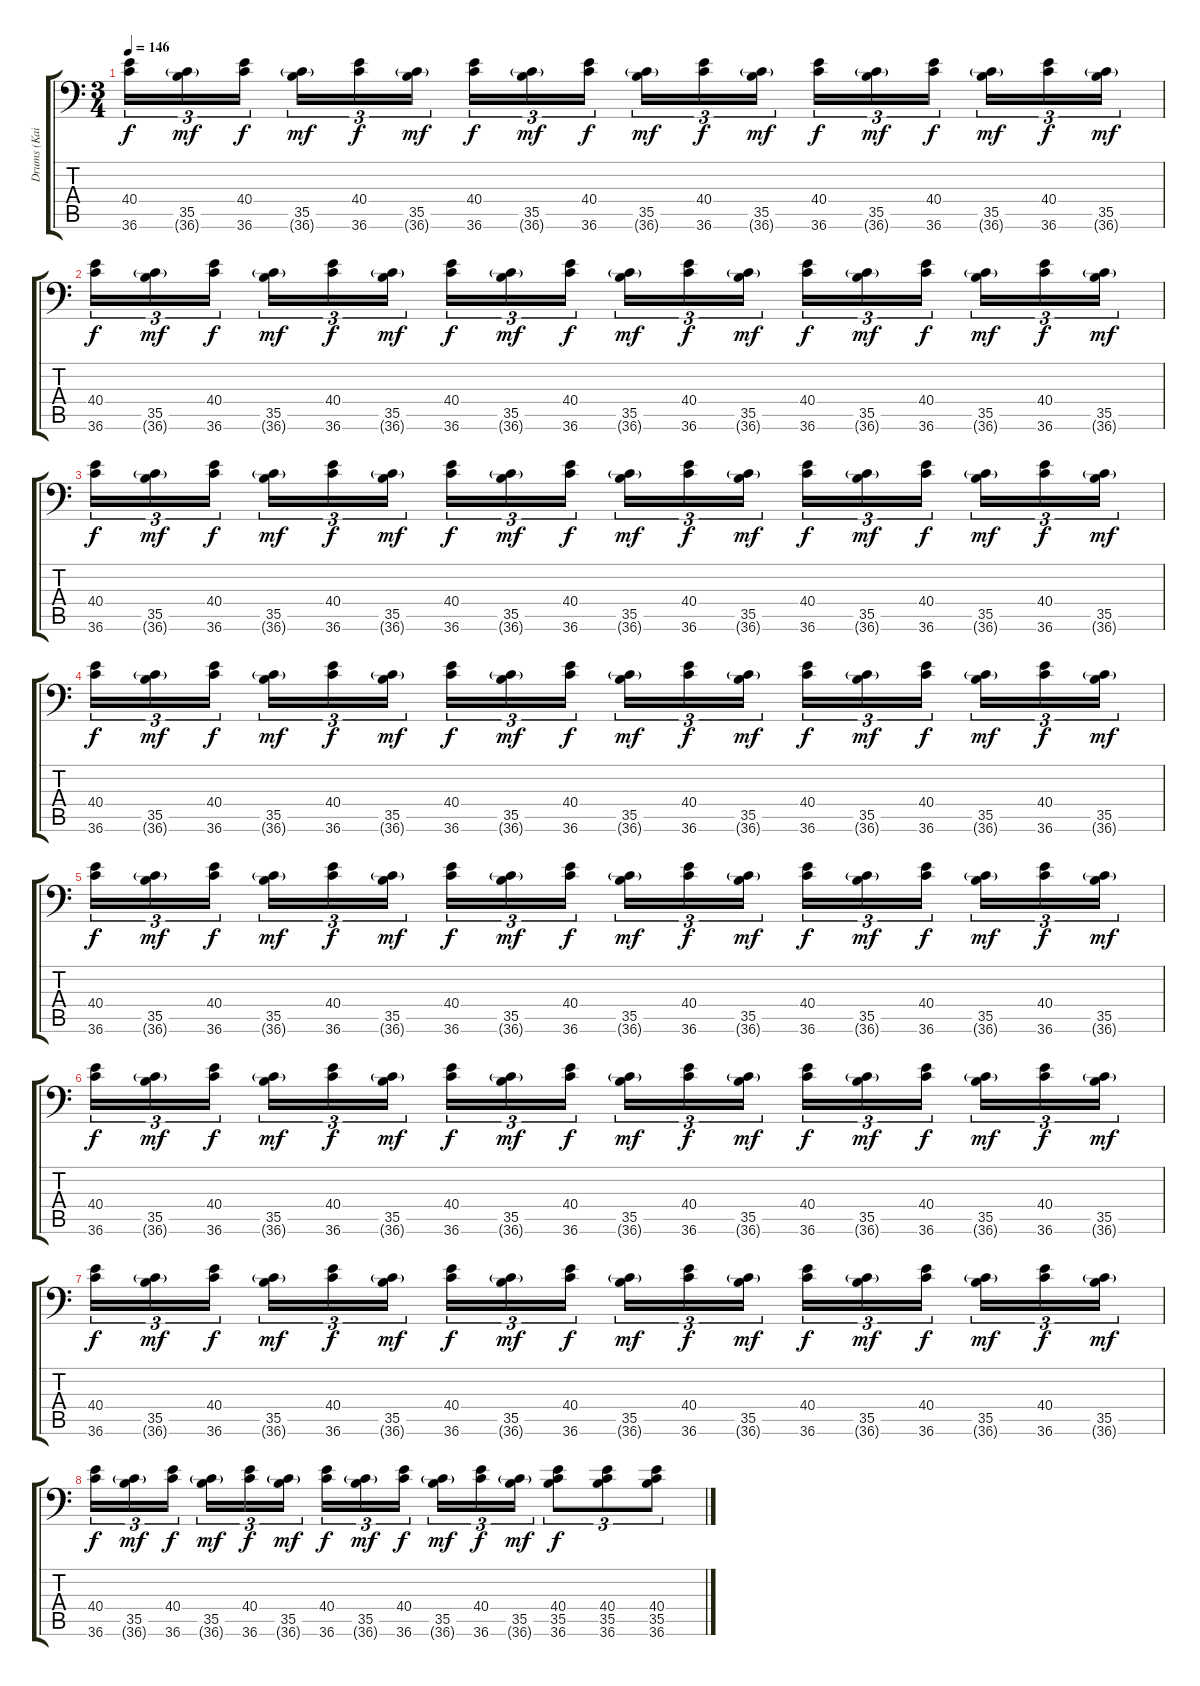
\track ("Drums (Kai)" "Drums (Kai") {instrument acousticgrandpiano}
\staff {score tabs}
\tuning (C-1 C-1 C-1 C-1 C-1 C-1) {hide}
\ts (3 4)
\tempo 146
\clef f4
\ks c
(40.4 36.6).16{tu (3 2) dy f} (35.5 36.6{g}).16{tu (3 2) dy mf} (40.4 36.6).16{tu (3 2) dy f} (35.5 36.6{g}).16{tu (3 2) dy mf} (40.4 36.6).16{tu (3 2) dy f} (35.5 36.6{g}).16{tu (3 2) dy mf} (40.4 36.6).16{tu (3 2) dy f} (35.5 36.6{g}).16{tu (3 2) dy mf} (40.4 36.6).16{tu (3 2) dy f} (35.5 36.6{g}).16{tu (3 2) dy mf} (40.4 36.6).16{tu (3 2) dy f} (35.5 36.6{g}).16{tu (3 2) dy mf} (40.4 36.6).16{tu (3 2) dy f} (35.5 36.6{g}).16{tu (3 2) dy mf} (40.4 36.6).16{tu (3 2) dy f} (35.5 36.6{g}).16{tu (3 2) dy mf} (40.4 36.6).16{tu (3 2) dy f} (35.5 36.6{g}).16{tu (3 2) dy mf} |
(40.4 36.6).16{tu (3 2) dy f} (35.5 36.6{g}).16{tu (3 2) dy mf} (40.4 36.6).16{tu (3 2) dy f} (35.5 36.6{g}).16{tu (3 2) dy mf} (40.4 36.6).16{tu (3 2) dy f} (35.5 36.6{g}).16{tu (3 2) dy mf} (40.4 36.6).16{tu (3 2) dy f} (35.5 36.6{g}).16{tu (3 2) dy mf} (40.4 36.6).16{tu (3 2) dy f} (35.5 36.6{g}).16{tu (3 2) dy mf} (40.4 36.6).16{tu (3 2) dy f} (35.5 36.6{g}).16{tu (3 2) dy mf} (40.4 36.6).16{tu (3 2) dy f} (35.5 36.6{g}).16{tu (3 2) dy mf} (40.4 36.6).16{tu (3 2) dy f} (35.5 36.6{g}).16{tu (3 2) dy mf} (40.4 36.6).16{tu (3 2) dy f} (35.5 36.6{g}).16{tu (3 2) dy mf} |
(40.4 36.6).16{tu (3 2) dy f} (35.5 36.6{g}).16{tu (3 2) dy mf} (40.4 36.6).16{tu (3 2) dy f} (35.5 36.6{g}).16{tu (3 2) dy mf} (40.4 36.6).16{tu (3 2) dy f} (35.5 36.6{g}).16{tu (3 2) dy mf} (40.4 36.6).16{tu (3 2) dy f} (35.5 36.6{g}).16{tu (3 2) dy mf} (40.4 36.6).16{tu (3 2) dy f} (35.5 36.6{g}).16{tu (3 2) dy mf} (40.4 36.6).16{tu (3 2) dy f} (35.5 36.6{g}).16{tu (3 2) dy mf} (40.4 36.6).16{tu (3 2) dy f} (35.5 36.6{g}).16{tu (3 2) dy mf} (40.4 36.6).16{tu (3 2) dy f} (35.5 36.6{g}).16{tu (3 2) dy mf} (40.4 36.6).16{tu (3 2) dy f} (35.5 36.6{g}).16{tu (3 2) dy mf} |
(40.4 36.6).16{tu (3 2) dy f} (35.5 36.6{g}).16{tu (3 2) dy mf} (40.4 36.6).16{tu (3 2) dy f} (35.5 36.6{g}).16{tu (3 2) dy mf} (40.4 36.6).16{tu (3 2) dy f} (35.5 36.6{g}).16{tu (3 2) dy mf} (40.4 36.6).16{tu (3 2) dy f} (35.5 36.6{g}).16{tu (3 2) dy mf} (40.4 36.6).16{tu (3 2) dy f} (35.5 36.6{g}).16{tu (3 2) dy mf} (40.4 36.6).16{tu (3 2) dy f} (35.5 36.6{g}).16{tu (3 2) dy mf} (40.4 36.6).16{tu (3 2) dy f} (35.5 36.6{g}).16{tu (3 2) dy mf} (40.4 36.6).16{tu (3 2) dy f} (35.5 36.6{g}).16{tu (3 2) dy mf} (40.4 36.6).16{tu (3 2) dy f} (35.5 36.6{g}).16{tu (3 2) dy mf} |
(40.4 36.6).16{tu (3 2) dy f} (35.5 36.6{g}).16{tu (3 2) dy mf} (40.4 36.6).16{tu (3 2) dy f} (35.5 36.6{g}).16{tu (3 2) dy mf} (40.4 36.6).16{tu (3 2) dy f} (35.5 36.6{g}).16{tu (3 2) dy mf} (40.4 36.6).16{tu (3 2) dy f} (35.5 36.6{g}).16{tu (3 2) dy mf} (40.4 36.6).16{tu (3 2) dy f} (35.5 36.6{g}).16{tu (3 2) dy mf} (40.4 36.6).16{tu (3 2) dy f} (35.5 36.6{g}).16{tu (3 2) dy mf} (40.4 36.6).16{tu (3 2) dy f} (35.5 36.6{g}).16{tu (3 2) dy mf} (40.4 36.6).16{tu (3 2) dy f} (35.5 36.6{g}).16{tu (3 2) dy mf} (40.4 36.6).16{tu (3 2) dy f} (35.5 36.6{g}).16{tu (3 2) dy mf} |
(40.4 36.6).16{tu (3 2) dy f} (35.5 36.6{g}).16{tu (3 2) dy mf} (40.4 36.6).16{tu (3 2) dy f} (35.5 36.6{g}).16{tu (3 2) dy mf} (40.4 36.6).16{tu (3 2) dy f} (35.5 36.6{g}).16{tu (3 2) dy mf} (40.4 36.6).16{tu (3 2) dy f} (35.5 36.6{g}).16{tu (3 2) dy mf} (40.4 36.6).16{tu (3 2) dy f} (35.5 36.6{g}).16{tu (3 2) dy mf} (40.4 36.6).16{tu (3 2) dy f} (35.5 36.6{g}).16{tu (3 2) dy mf} (40.4 36.6).16{tu (3 2) dy f} (35.5 36.6{g}).16{tu (3 2) dy mf} (40.4 36.6).16{tu (3 2) dy f} (35.5 36.6{g}).16{tu (3 2) dy mf} (40.4 36.6).16{tu (3 2) dy f} (35.5 36.6{g}).16{tu (3 2) dy mf} |
(40.4 36.6).16{tu (3 2) dy f} (35.5 36.6{g}).16{tu (3 2) dy mf} (40.4 36.6).16{tu (3 2) dy f} (35.5 36.6{g}).16{tu (3 2) dy mf} (40.4 36.6).16{tu (3 2) dy f} (35.5 36.6{g}).16{tu (3 2) dy mf} (40.4 36.6).16{tu (3 2) dy f} (35.5 36.6{g}).16{tu (3 2) dy mf} (40.4 36.6).16{tu (3 2) dy f} (35.5 36.6{g}).16{tu (3 2) dy mf} (40.4 36.6).16{tu (3 2) dy f} (35.5 36.6{g}).16{tu (3 2) dy mf} (40.4 36.6).16{tu (3 2) dy f} (35.5 36.6{g}).16{tu (3 2) dy mf} (40.4 36.6).16{tu (3 2) dy f} (35.5 36.6{g}).16{tu (3 2) dy mf} (40.4 36.6).16{tu (3 2) dy f} (35.5 36.6{g}).16{tu (3 2) dy mf} |
(40.4 36.6).16{tu (3 2) dy f} (35.5 36.6{g}).16{tu (3 2) dy mf} (40.4 36.6).16{tu (3 2) dy f} (35.5 36.6{g}).16{tu (3 2) dy mf} (40.4 36.6).16{tu (3 2) dy f} (35.5 36.6{g}).16{tu (3 2) dy mf} (40.4 36.6).16{tu (3 2) dy f} (35.5 36.6{g}).16{tu (3 2) dy mf} (40.4 36.6).16{tu (3 2) dy f} (35.5 36.6{g}).16{tu (3 2) dy mf} (40.4 36.6).16{tu (3 2) dy f} (35.5 36.6{g}).16{tu (3 2) dy mf} (40.4 35.5 36.6).8{tu (3 2) dy f} (40.4 35.5 36.6).8{tu (3 2)} (40.4 35.5 36.6).8{tu (3 2)}
